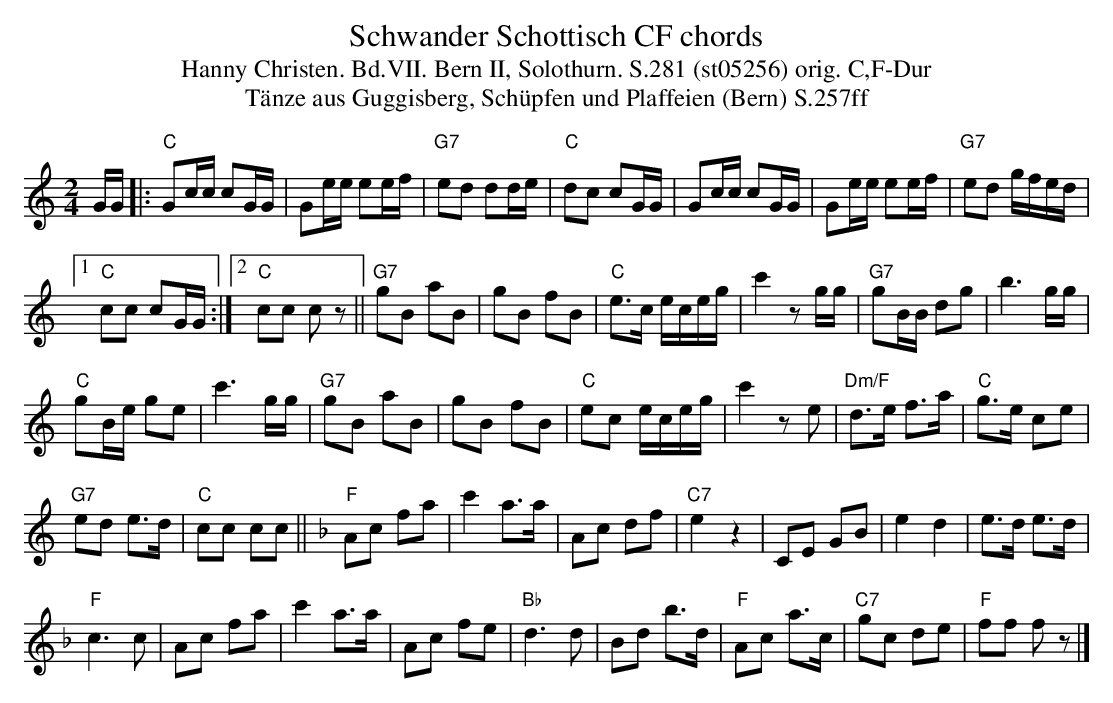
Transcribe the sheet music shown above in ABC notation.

X:1
T: Schwander Schottisch CF chords
T:Hanny Christen. Bd.VII. Bern II, Solothurn. S.281 (st05256) orig. C,F-Dur
T: T\"anze aus Guggisberg, Sch\"upfen und Plaffeien (Bern) S.257ff
M:2/4
L:1/16
K:C %%MIDI gchordon
GG |: "C"G2cc c2GG | G2ee e2ef | "G7"e2d2 d2de | "C"d2c2 c2GG | G2cc c2GG | G2ee e2ef | "G7"e2d2 gfed |1
"C"c2c2 c2GG :|2 "C"c2c2 c2z2 || [L:1/8] "G7"gB aB | gB fB | "C"e>c e/c/e/g/ | c'2zg/g/ | "G7"gB/B/ dg | b3g/g/ |
"C"gB/e/ ge | c'3g/g/ | "G7"gB aB | gB fB | "C"ec e/c/e/g/ | c'2ze | "Dm/F"d>e f>a | "C"g>e ce |
"G7"ed e>d | "C"cc cc || [K:F] "F"Ac fa | c'2a>a | Ac df | "C7"e2z2 | CE GB | e2d2 | e>d e>d |
"F"c3c | Ac fa | c'2 a>a | Ac fe | "Bb"d3d | Bd b>d | "F"Ac a>c | "C7"gc de | "F"ff fz |]
